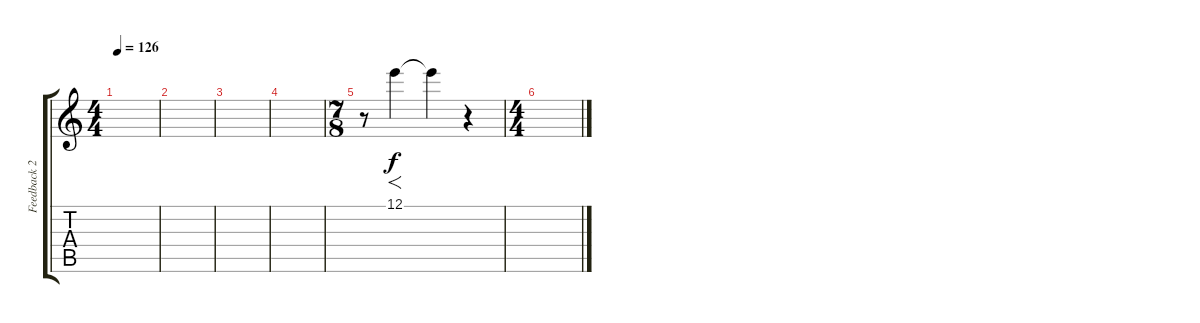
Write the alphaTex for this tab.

\track ("Feedback 2" "Feedback 2") {instrument distortionguitar}
\staff {score tabs}
\tuning (E4 B3 G3 D3 A2 D2) {hide}
\ts (4 4)
\tempo 126
\clef g2
\ks c
|
|
|
|
\ts (7 8)
r.8 12.1.4{f} 12.1{t}.4 r.4 |
\ts (4 4)
